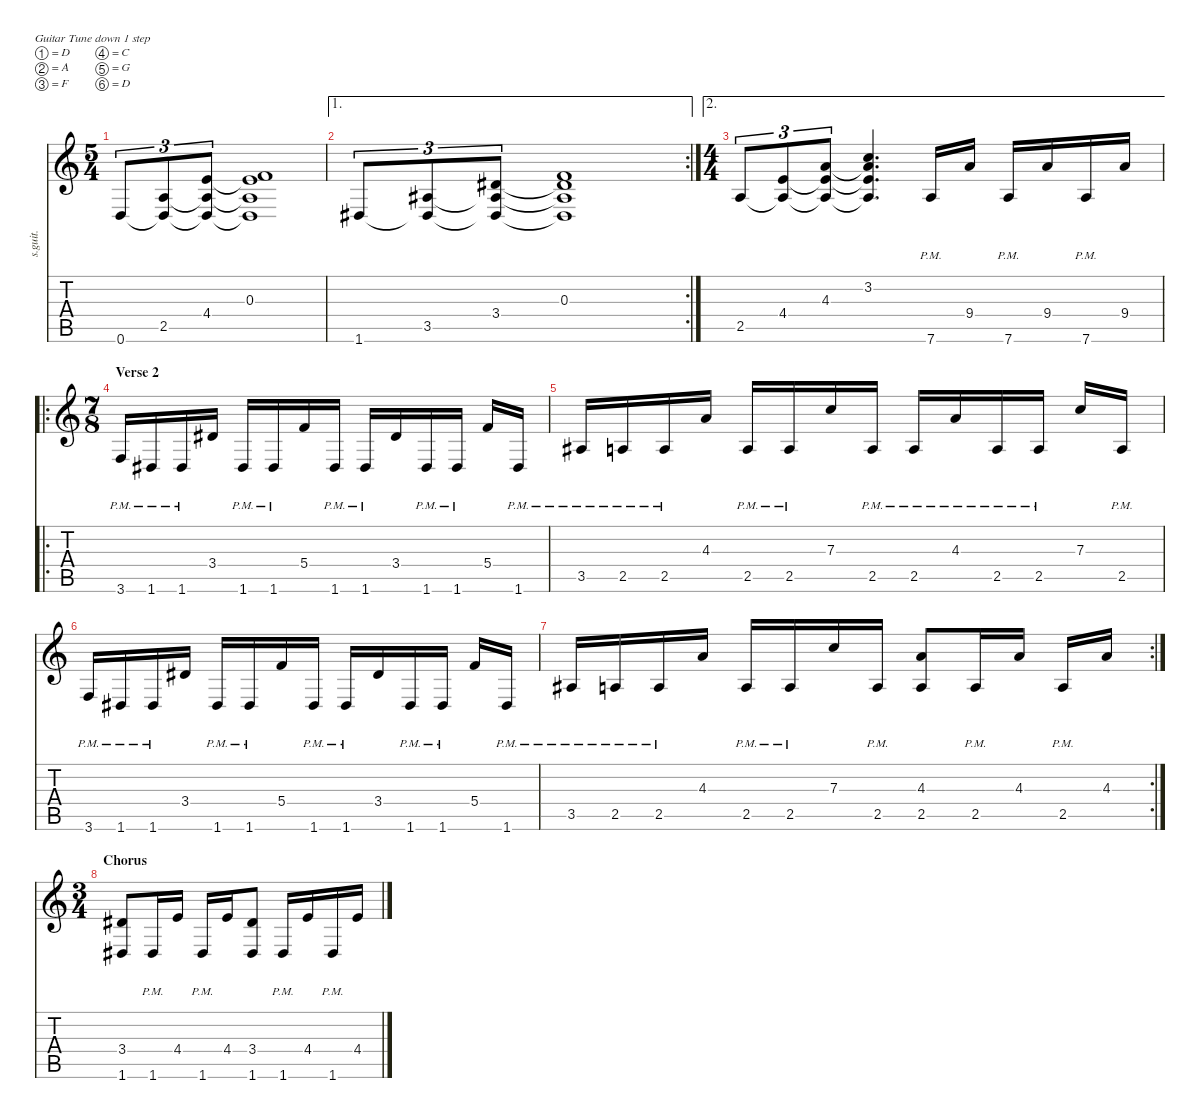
\defaultSystemsLayout 4
\hideDynamics
\bracketExtendMode nobrackets
\track ("Muhammed Suicmez" "s.guit.") {instrument distortionguitar}
\staff {score tabs}
\tuning (D4 A3 F3 C3 G2 D2)
\ts (5 4)
\tempo (120 hide)
\clef g2
\ks c
0.6.8{tu (3 2) lyrics (0 "") lyrics (1 "") lyrics (2 "") lyrics (3 "") lyrics (4 "") dy f} (2.5 0.6{t}).8{tu (3 2) lyrics (0 "") lyrics (1 "") lyrics (2 "") lyrics (3 "") lyrics (4 "")} (4.4 2.5{t} 0.6{t}).8{tu (3 2) lyrics (0 "") lyrics (1 "") lyrics (2 "") lyrics (3 "") lyrics (4 "")} (0.3 4.4{t} 2.5{t} 0.6{t}).1{lyrics (0 "") lyrics (1 "") lyrics (2 "") lyrics (3 "") lyrics (4 "")} |
\ae 1
\rc 2
1.6{acc #}.8{tu (3 2) lyrics (0 "") lyrics (1 "") lyrics (2 "") lyrics (3 "") lyrics (4 "")} (3.5{acc #} 1.6{t acc #}).8{tu (3 2) lyrics (0 "") lyrics (1 "") lyrics (2 "") lyrics (3 "") lyrics (4 "")} (3.4{acc #} 3.5{t acc #} 1.6{t acc #}).8{tu (3 2) lyrics (0 "") lyrics (1 "") lyrics (2 "") lyrics (3 "") lyrics (4 "")} (0.3 3.4{t acc #} 3.5{t acc #} 1.6{t acc #}).1{lyrics (0 "") lyrics (1 "") lyrics (2 "") lyrics (3 "") lyrics (4 "")} |
\ae 2
\ts (4 4)
\beaming (8 2 2 2 2)
2.5.8{tu (3 2) lyrics (0 "") lyrics (1 "") lyrics (2 "") lyrics (3 "") lyrics (4 "")} (4.4 2.5{t}).8{tu (3 2) lyrics (0 "") lyrics (1 "") lyrics (2 "") lyrics (3 "") lyrics (4 "")} (4.3 4.4{t} 2.5{t}).8{tu (3 2) lyrics (0 "") lyrics (1 "") lyrics (2 "") lyrics (3 "") lyrics (4 "")} (3.2 4.3{t} 4.4{t} 2.5{t}).4{d lyrics (0 "") lyrics (1 "") lyrics (2 "") lyrics (3 "") lyrics (4 "")} 7.6{pm}.16{lyrics (0 "") lyrics (1 "") lyrics (2 "") lyrics (3 "") lyrics (4 "")} 9.4.16{lyrics (0 "") lyrics (1 "") lyrics (2 "") lyrics (3 "") lyrics (4 "")} 7.6{pm}.16{lyrics (0 "") lyrics (1 "") lyrics (2 "") lyrics (3 "") lyrics (4 "")} 9.4.16{lyrics (0 "") lyrics (1 "") lyrics (2 "") lyrics (3 "") lyrics (4 "")} 7.6{pm}.16{lyrics (0 "") lyrics (1 "") lyrics (2 "") lyrics (3 "") lyrics (4 "")} 9.4.16{lyrics (0 "") lyrics (1 "") lyrics (2 "") lyrics (3 "") lyrics (4 "")} |
\ro
\ts (7 8)
\beaming (8 2 2 2 2)
\section ("" "Verse 2")
3.6{pm}.16{lyrics (0 "") lyrics (1 "") lyrics (2 "") lyrics (3 "") lyrics (4 "")} 1.6{pm acc #}.16{lyrics (0 "") lyrics (1 "") lyrics (2 "") lyrics (3 "") lyrics (4 "")} 1.6{pm acc #}.16{lyrics (0 "") lyrics (1 "") lyrics (2 "") lyrics (3 "") lyrics (4 "")} 3.4{acc #}.16{lyrics (0 "") lyrics (1 "") lyrics (2 "") lyrics (3 "") lyrics (4 "")} 1.6{pm acc #}.16{lyrics (0 "") lyrics (1 "") lyrics (2 "") lyrics (3 "") lyrics (4 "")} 1.6{pm acc #}.16{lyrics (0 "") lyrics (1 "") lyrics (2 "") lyrics (3 "") lyrics (4 "")} 5.4.16{lyrics (0 "") lyrics (1 "") lyrics (2 "") lyrics (3 "") lyrics (4 "")} 1.6{pm acc #}.16{lyrics (0 "") lyrics (1 "") lyrics (2 "") lyrics (3 "") lyrics (4 "")} 1.6{pm acc #}.16{lyrics (0 "") lyrics (1 "") lyrics (2 "") lyrics (3 "") lyrics (4 "")} 3.4{acc #}.16{lyrics (0 "") lyrics (1 "") lyrics (2 "") lyrics (3 "") lyrics (4 "")} 1.6{pm acc #}.16{lyrics (0 "") lyrics (1 "") lyrics (2 "") lyrics (3 "") lyrics (4 "")} 1.6{pm acc #}.16{lyrics (0 "") lyrics (1 "") lyrics (2 "") lyrics (3 "") lyrics (4 "")} 5.4.16{lyrics (0 "") lyrics (1 "") lyrics (2 "") lyrics (3 "") lyrics (4 "")} 1.6{pm acc #}.16{lyrics (0 "") lyrics (1 "") lyrics (2 "") lyrics (3 "") lyrics (4 "")} |
3.5{pm acc #}.16{lyrics (0 "") lyrics (1 "") lyrics (2 "") lyrics (3 "") lyrics (4 "")} 2.5{pm}.16{lyrics (0 "") lyrics (1 "") lyrics (2 "") lyrics (3 "") lyrics (4 "")} 2.5{pm}.16{lyrics (0 "") lyrics (1 "") lyrics (2 "") lyrics (3 "") lyrics (4 "")} 4.3.16{lyrics (0 "") lyrics (1 "") lyrics (2 "") lyrics (3 "") lyrics (4 "")} 2.5{pm}.16{lyrics (0 "") lyrics (1 "") lyrics (2 "") lyrics (3 "") lyrics (4 "")} 2.5{pm}.16{lyrics (0 "") lyrics (1 "") lyrics (2 "") lyrics (3 "") lyrics (4 "")} 7.3.16{lyrics (0 "") lyrics (1 "") lyrics (2 "") lyrics (3 "") lyrics (4 "")} 2.5{pm}.16{lyrics (0 "") lyrics (1 "") lyrics (2 "") lyrics (3 "") lyrics (4 "")} 2.5{pm}.16{lyrics (0 "") lyrics (1 "") lyrics (2 "") lyrics (3 "") lyrics (4 "")} 4.3{pm}.16{lyrics (0 "") lyrics (1 "") lyrics (2 "") lyrics (3 "") lyrics (4 "")} 2.5{pm}.16{lyrics (0 "") lyrics (1 "") lyrics (2 "") lyrics (3 "") lyrics (4 "")} 2.5{pm}.16{lyrics (0 "") lyrics (1 "") lyrics (2 "") lyrics (3 "") lyrics (4 "")} 7.3.16{lyrics (0 "") lyrics (1 "") lyrics (2 "") lyrics (3 "") lyrics (4 "")} 2.5{pm}.16{lyrics (0 "") lyrics (1 "") lyrics (2 "") lyrics (3 "") lyrics (4 "")} |
3.6{pm}.16{lyrics (0 "") lyrics (1 "") lyrics (2 "") lyrics (3 "") lyrics (4 "")} 1.6{pm acc #}.16{lyrics (0 "") lyrics (1 "") lyrics (2 "") lyrics (3 "") lyrics (4 "")} 1.6{pm acc #}.16{lyrics (0 "") lyrics (1 "") lyrics (2 "") lyrics (3 "") lyrics (4 "")} 3.4{acc #}.16{lyrics (0 "") lyrics (1 "") lyrics (2 "") lyrics (3 "") lyrics (4 "")} 1.6{pm acc #}.16{lyrics (0 "") lyrics (1 "") lyrics (2 "") lyrics (3 "") lyrics (4 "")} 1.6{pm acc #}.16{lyrics (0 "") lyrics (1 "") lyrics (2 "") lyrics (3 "") lyrics (4 "")} 5.4.16{lyrics (0 "") lyrics (1 "") lyrics (2 "") lyrics (3 "") lyrics (4 "")} 1.6{pm acc #}.16{lyrics (0 "") lyrics (1 "") lyrics (2 "") lyrics (3 "") lyrics (4 "")} 1.6{pm acc #}.16{lyrics (0 "") lyrics (1 "") lyrics (2 "") lyrics (3 "") lyrics (4 "")} 3.4{acc #}.16{lyrics (0 "") lyrics (1 "") lyrics (2 "") lyrics (3 "") lyrics (4 "")} 1.6{pm acc #}.16{lyrics (0 "") lyrics (1 "") lyrics (2 "") lyrics (3 "") lyrics (4 "")} 1.6{pm acc #}.16{lyrics (0 "") lyrics (1 "") lyrics (2 "") lyrics (3 "") lyrics (4 "")} 5.4.16{lyrics (0 "") lyrics (1 "") lyrics (2 "") lyrics (3 "") lyrics (4 "")} 1.6{pm acc #}.16{lyrics (0 "") lyrics (1 "") lyrics (2 "") lyrics (3 "") lyrics (4 "")} |
\rc 2
3.5{pm acc #}.16{lyrics (0 "") lyrics (1 "") lyrics (2 "") lyrics (3 "") lyrics (4 "")} 2.5{pm}.16{lyrics (0 "") lyrics (1 "") lyrics (2 "") lyrics (3 "") lyrics (4 "")} 2.5{pm}.16{lyrics (0 "") lyrics (1 "") lyrics (2 "") lyrics (3 "") lyrics (4 "")} 4.3.16{lyrics (0 "") lyrics (1 "") lyrics (2 "") lyrics (3 "") lyrics (4 "")} 2.5{pm}.16{lyrics (0 "") lyrics (1 "") lyrics (2 "") lyrics (3 "") lyrics (4 "")} 2.5{pm}.16{lyrics (0 "") lyrics (1 "") lyrics (2 "") lyrics (3 "") lyrics (4 "")} 7.3.16{lyrics (0 "") lyrics (1 "") lyrics (2 "") lyrics (3 "") lyrics (4 "")} 2.5{pm}.16{lyrics (0 "") lyrics (1 "") lyrics (2 "") lyrics (3 "") lyrics (4 "")} (4.3 2.5).8{lyrics (0 "") lyrics (1 "") lyrics (2 "") lyrics (3 "") lyrics (4 "")} 2.5{pm}.16{lyrics (0 "") lyrics (1 "") lyrics (2 "") lyrics (3 "") lyrics (4 "")} 4.3.16{lyrics (0 "") lyrics (1 "") lyrics (2 "") lyrics (3 "") lyrics (4 "")} 2.5{pm}.16{lyrics (0 "") lyrics (1 "") lyrics (2 "") lyrics (3 "") lyrics (4 "")} 4.3.16{lyrics (0 "") lyrics (1 "") lyrics (2 "") lyrics (3 "") lyrics (4 "")} |
\ts (3 4)
\beaming (8 2 2 2 2)
\section ("" "Chorus")
(3.4{acc #} 1.6{acc #}).8{lyrics (0 "") lyrics (1 "") lyrics (2 "") lyrics (3 "") lyrics (4 "")} 1.6{pm acc #}.16{lyrics (0 "") lyrics (1 "") lyrics (2 "") lyrics (3 "") lyrics (4 "")} 4.4.16{lyrics (0 "") lyrics (1 "") lyrics (2 "") lyrics (3 "") lyrics (4 "")} 1.6{pm acc #}.16{lyrics (0 "") lyrics (1 "") lyrics (2 "") lyrics (3 "") lyrics (4 "")} 4.4.16{lyrics (0 "") lyrics (1 "") lyrics (2 "") lyrics (3 "") lyrics (4 "")} (3.4{acc #} 1.6{acc #}).8{lyrics (0 "") lyrics (1 "") lyrics (2 "") lyrics (3 "") lyrics (4 "")} 1.6{pm acc #}.16{lyrics (0 "") lyrics (1 "") lyrics (2 "") lyrics (3 "") lyrics (4 "")} 4.4.16{lyrics (0 "") lyrics (1 "") lyrics (2 "") lyrics (3 "") lyrics (4 "")} 1.6{pm acc #}.16{lyrics (0 "") lyrics (1 "") lyrics (2 "") lyrics (3 "") lyrics (4 "")} 4.4.16{lyrics (0 "") lyrics (1 "") lyrics (2 "") lyrics (3 "") lyrics (4 "")}
